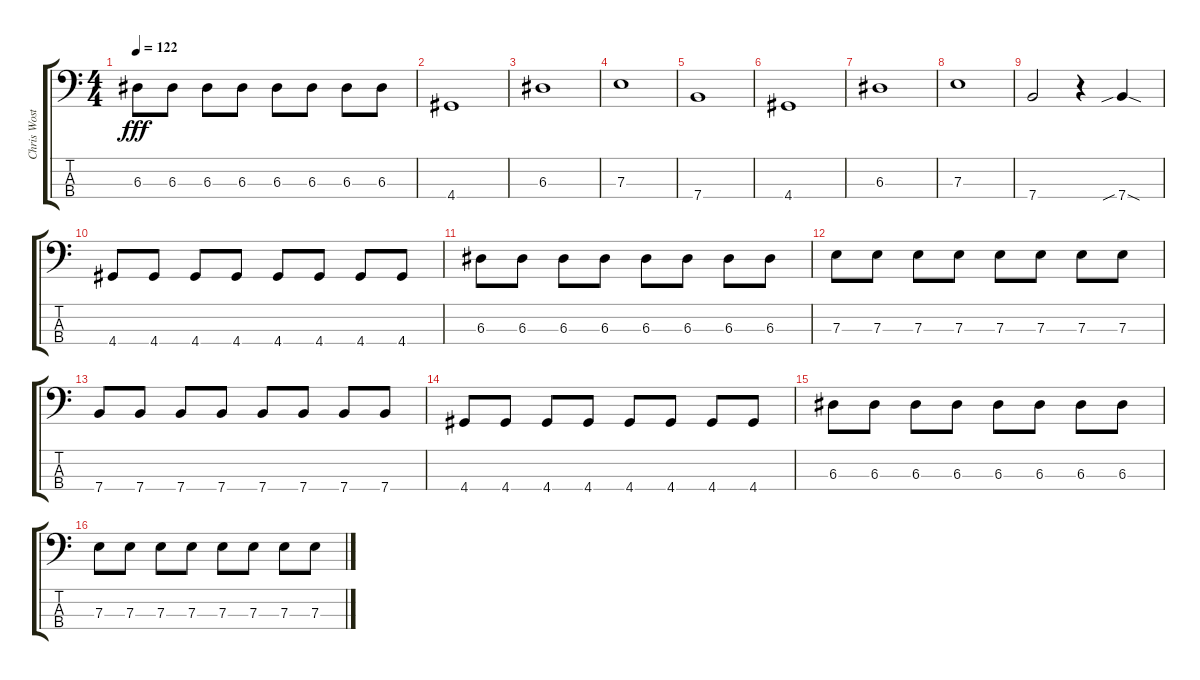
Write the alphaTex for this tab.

\track ("Chris Wostenholme" "Chris Wost") {instrument electricbassfinger}
\staff {score tabs}
\tuning (G2 D2 A1 E1) {hide}
\ts (4 4)
\tempo 122
\clef f4
\ks c
6.3.8{dy fff} 6.3.8 6.3.8 6.3.8 6.3.8 6.3.8 6.3.8 6.3.8 |
4.4.1 |
6.3.1 |
7.3.1 |
7.4.1 |
4.4.1 |
6.3.1 |
7.3.1 |
7.4.2 r.4 7.4{sib sod}.4 |
4.4.8 4.4.8 4.4.8 4.4.8 4.4.8 4.4.8 4.4.8 4.4.8 |
6.3.8 6.3.8 6.3.8 6.3.8 6.3.8 6.3.8 6.3.8 6.3.8 |
7.3.8 7.3.8 7.3.8 7.3.8 7.3.8 7.3.8 7.3.8 7.3.8 |
7.4.8 7.4.8 7.4.8 7.4.8 7.4.8 7.4.8 7.4.8 7.4.8 |
4.4.8 4.4.8 4.4.8 4.4.8 4.4.8 4.4.8 4.4.8 4.4.8 |
6.3.8 6.3.8 6.3.8 6.3.8 6.3.8 6.3.8 6.3.8 6.3.8 |
7.3.8 7.3.8 7.3.8 7.3.8 7.3.8 7.3.8 7.3.8 7.3.8
